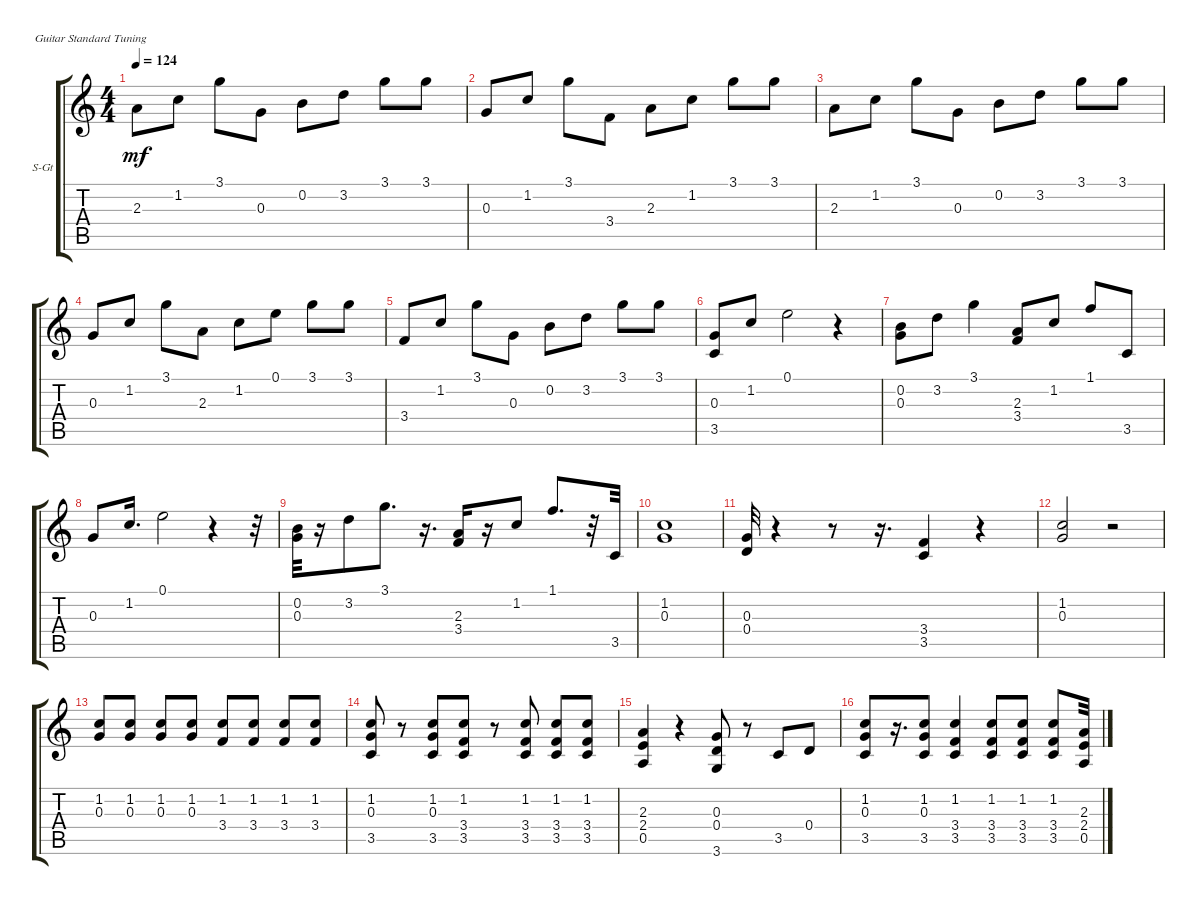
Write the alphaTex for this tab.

\bracketExtendMode groupsimilarinstruments
\firstSystemTrackNameOrientation horizontal
\otherSystemsTrackNameOrientation horizontal
\track ("Acoustic Guitar" "S-Gt") {instrument acousticguitarsteel}
\staff {score tabs}
\tuning (E4 B3 G3 D3 A2 E2)
\ts (4 4)
\tempo 124
\clef g2
\scale
0.333333
\ks c
2.3.8{dy mf} 1.2.8 3.1.8 0.3.8 0.2.8 3.2.8 3.1.8 3.1.8 |
\scale
0.333333 0.3.8 1.2.8 3.1.8 3.4.8 2.3.8 1.2.8 3.1.8 3.1.8 |
\scale
0.333333 2.3.8 1.2.8 3.1.8 0.3.8 0.2.8 3.2.8 3.1.8 3.1.8 |
\scale
0.409938 0.3.8 1.2.8 3.1.8 2.3.8 1.2.8 0.1.8 3.1.8 3.1.8 |
\scale
0.409938 3.4.8 1.2.8 3.1.8 0.3.8 0.2.8 3.2.8 3.1.8 3.1.8 |
\scale
0.180124 (3.5 0.3).8 1.2.8 0.1.2 r.4 |
\scale
0.37 (0.3 0.2).8 3.2.8 3.1.4 (3.4 2.3).8 1.2.8 1.1.8 3.5.8 |
\scale
0.265 0.3.8 1.2.16{d} 0.1.2 r.4 r.32 |
\scale
0.365 (0.3 0.2).32 r.16 3.2.8 3.1.8{d} r.16{d} (3.4 2.3).16 r.16 1.2.8 1.1.8{d} r.32 3.5.32 |
\scale
0.181009 (0.3 1.2).1 |
\scale
0.545994 (0.4 0.3).32 r.4 r.8 r.16{d} (3.5 3.4).4 r.4 |
\scale
0.272997 (0.3 1.2).2 r.2 |
\scale
0.398792 (0.3 1.2).8 (0.3 1.2).8 (0.3 1.2).8 (0.3 1.2).8 (3.4 1.2).8 (3.4 1.2).8 (3.4 1.2).8 (3.4 1.2).8 |
\scale
0.314199 (1.2 3.5 0.3).8 r.8 (3.5 0.3 1.2).8 (3.5 3.4 1.2).8 r.8 (3.5 3.4 1.2).8 (1.2 3.5 3.4).8 (3.5 3.4 1.2).8 |
\scale
0.287009 (0.5 2.4 2.3).4 r.4 (0.4 0.3 3.6).8 r.8 3.5.8 0.4.8 |
\scale
0.329819 (1.2 3.5 0.3).8 r.16{d} (3.5 0.3 1.2).8 (3.5 3.4 1.2).4 (3.5 3.4 1.2).8 (1.2 3.5 3.4).8 (3.5 3.4 1.2).8 (0.5 2.4 2.3).32
